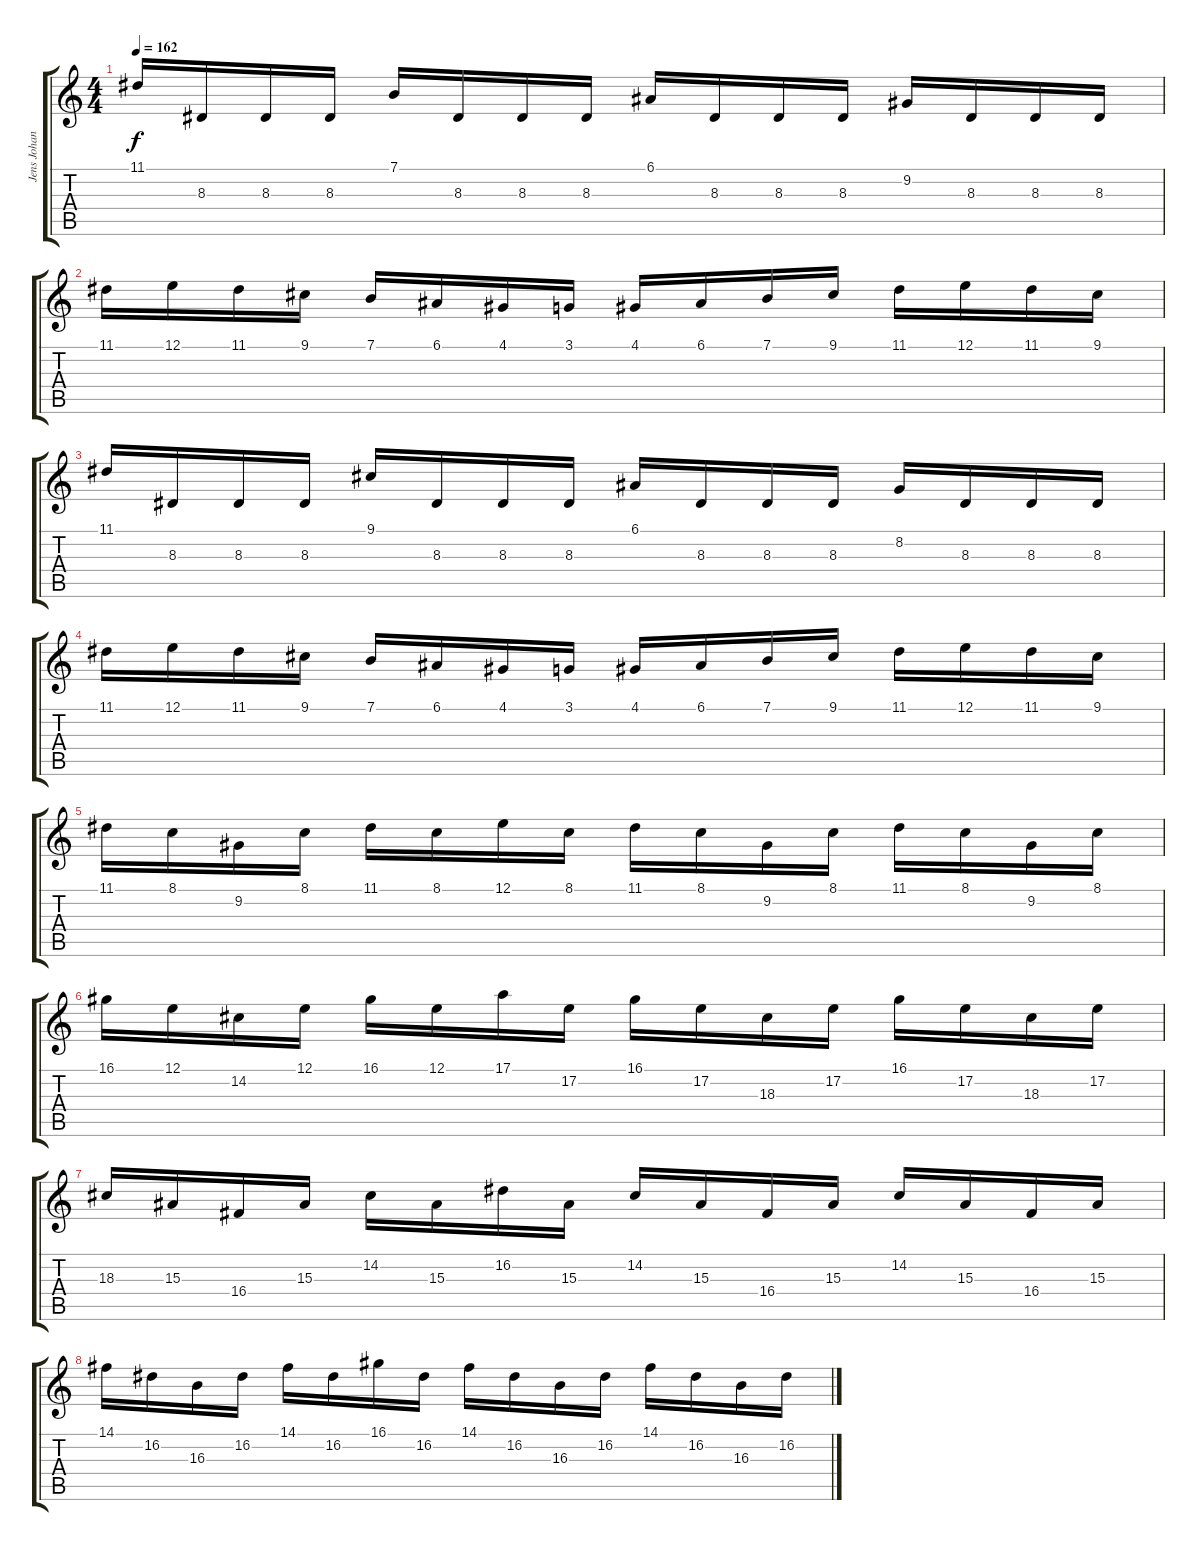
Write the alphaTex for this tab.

\track ("Jens Johansson" "Jens Johan") {instrument harpsichord}
\staff {score tabs}
\tuning (E4 B3 G3 D3 A2 E2) {hide}
\ts (4 4)
\tempo 162
\clef g2
\ks c
11.1.16{dy f} 8.3.16 8.3.16 8.3.16 7.1.16 8.3.16 8.3.16 8.3.16 6.1.16 8.3.16 8.3.16 8.3.16 9.2.16 8.3.16 8.3.16 8.3.16 |
11.1.16 12.1.16 11.1.16 9.1.16 7.1.16 6.1.16 4.1.16 3.1.16 4.1.16 6.1.16 7.1.16 9.1.16 11.1.16 12.1.16 11.1.16 9.1.16 |
11.1.16 8.3.16 8.3.16 8.3.16 9.1.16 8.3.16 8.3.16 8.3.16 6.1.16 8.3.16 8.3.16 8.3.16 8.2.16 8.3.16 8.3.16 8.3.16 |
11.1.16 12.1.16 11.1.16 9.1.16 7.1.16 6.1.16 4.1.16 3.1.16 4.1.16 6.1.16 7.1.16 9.1.16 11.1.16 12.1.16 11.1.16 9.1.16 |
11.1.16 8.1.16 9.2.16 8.1.16 11.1.16 8.1.16 12.1.16 8.1.16 11.1.16 8.1.16 9.2.16 8.1.16 11.1.16 8.1.16 9.2.16 8.1.16 |
16.1.16 12.1.16 14.2.16 12.1.16 16.1.16 12.1.16 17.1.16 17.2.16 16.1.16 17.2.16 18.3.16 17.2.16 16.1.16 17.2.16 18.3.16 17.2.16 |
18.3.16 15.3.16 16.4.16 15.3.16 14.2.16 15.3.16 16.2.16 15.3.16 14.2.16 15.3.16 16.4.16 15.3.16 14.2.16 15.3.16 16.4.16 15.3.16 |
14.1.16 16.2.16 16.3.16 16.2.16 14.1.16 16.2.16 16.1.16 16.2.16 14.1.16 16.2.16 16.3.16 16.2.16 14.1.16 16.2.16 16.3.16 16.2.16
